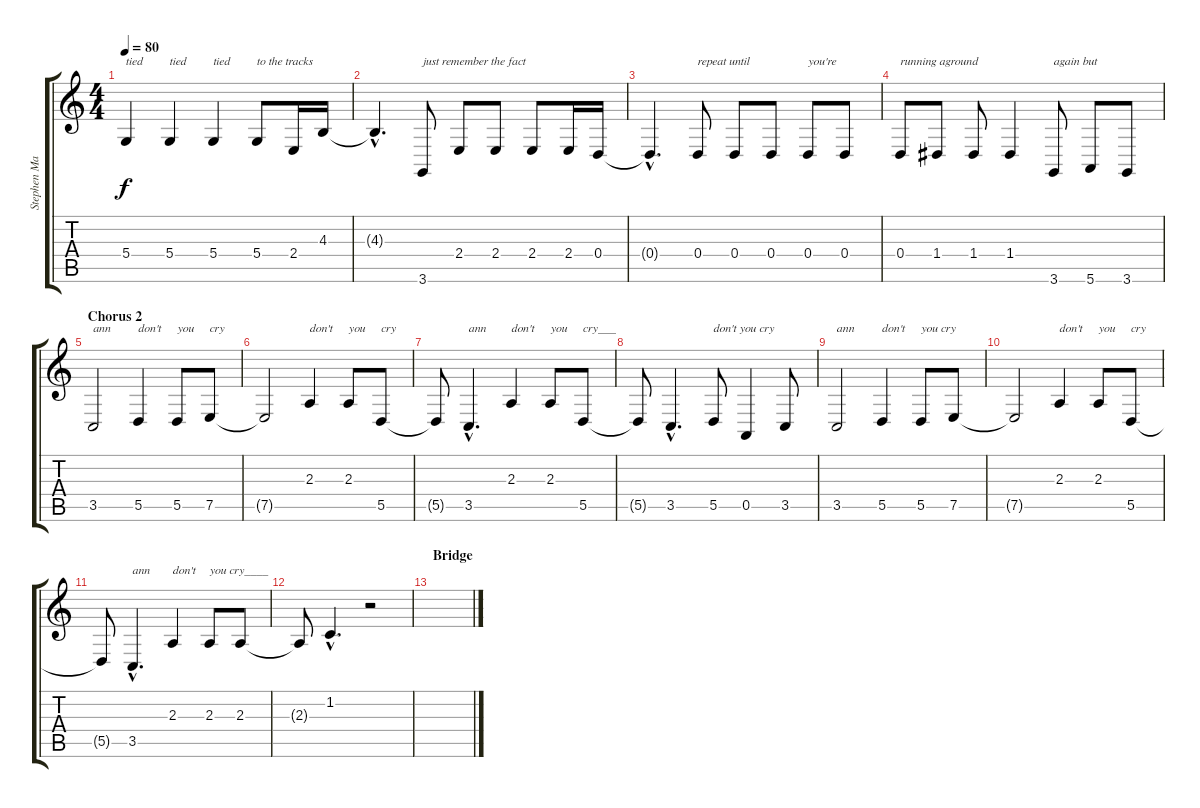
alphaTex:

\track ("Stephen Malkmus" "Stephen Ma") {instrument clavinet}
\staff {score tabs}
\tuning (E4 B3 G3 D3 A2 E2) {hide}
\ts (4 4)
\tempo 80
\clef g2
\ks c
5.4.4{txt "tied" dy f} 5.4.4{txt "tied"} 5.4.4{txt "tied"} 5.4.8{txt "to the tracks"} 2.4.16 4.3.16 |
4.3{hac t}.4{d} 3.6.8{txt "just remember the fact"} 2.4.8 2.4.8 2.4.8 2.4.16 0.4.16 |
0.4{hac t}.4{d} 0.4.8{txt "repeat until"} 0.4.8 0.4.8 0.4.8{txt "you're"} 0.4.8 |
0.4.8{txt "running aground"} 1.4.8 1.4.8 1.4.4 3.6.8{txt "again but"} 5.6.8 3.6.8 |
\section ("" "Chorus 2")
3.5.2{txt "ann"} 5.5.4{txt "don't"} 5.5.8{txt "you"} 7.5.8{txt "cry"} |
7.5{t}.2 2.3.4{txt "don't"} 2.3.8{txt "you"} 5.5.8{txt "cry"} |
5.5{t}.8 3.5{hac}.4{d txt "ann"} 2.3.4{txt "don't"} 2.3.8{txt "you"} 5.5.8{txt "cry___"} |
5.5{t}.8 3.5{hac}.4{d} 5.5.8{txt "don't you cry "} 0.5.4 3.5.8 |
3.5.2{txt "ann"} 5.5.4{txt "don't "} 5.5.8{txt "you cry"} 7.5.8 |
7.5{t}.2 2.3.4{txt "don't"} 2.3.8{txt "you"} 5.5.8{txt "cry"} |
5.5{t}.8 3.5{hac}.4{d txt "ann"} 2.3.4{txt "don't"} 2.3.8{txt "you cry____"} 2.3.8 |
2.3{t}.8 1.2{hac}.4{d} r.2 |
\section ("" "Bridge")
